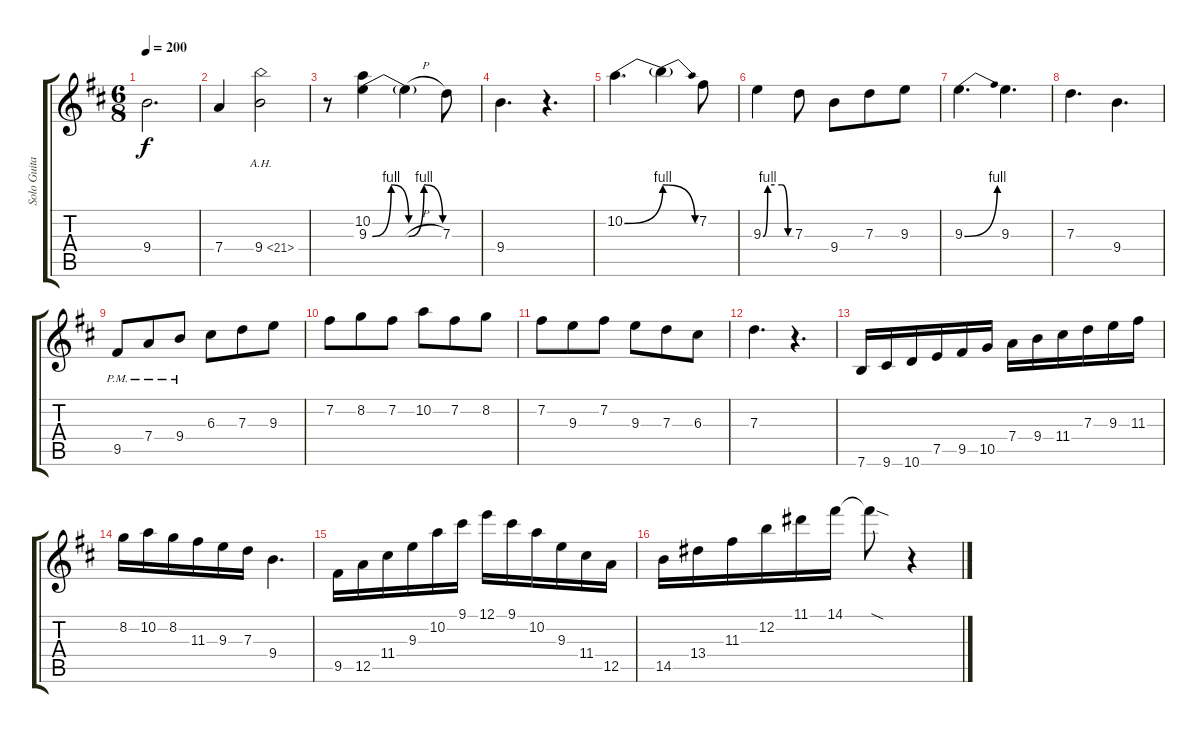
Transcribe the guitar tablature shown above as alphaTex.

\track ("Solo Guitarra" "Solo Guita") {instrument distortionguitar}
\staff {score tabs}
\tuning (E4 B3 G3 D3 A2 E2) {hide}
\ts (6 8)
\tempo 200
\clef g2
\ks bminor
9.4.2{d dy f} |
7.4.4 9.4{ah 12}.2 |
r.8 (10.2 9.3{be (custom 0 0 16 4 31 0 44 4 60 0)}).4 9.3{h t}.4 7.3.8 |
9.4.4{d} r.4{d} |
10.2{be (bend 0 0 60 4)}.4{d} 10.2{be (release 0 4 60 0) t}.4 7.2.8 |
9.3{be (custom 0 0 10 4 40 4 53 0 60 0)}.4 7.3.8 9.4.8 7.3.8 9.3.8 |
9.3{be (bend 0 0 60 4)}.4{d} 9.3.4{d} |
7.3.4{d} 9.4.4{d} |
9.5{pm}.8 7.4{pm}.8 9.4{pm}.8 6.3.8 7.3.8 9.3.8 |
7.2.8 8.2.8 7.2.8 10.2.8 7.2.8 8.2.8 |
7.2.8 9.3.8 7.2.8 9.3.8 7.3.8 6.3.8 |
7.3.4{d} r.4{d} |
7.6.16 9.6.16 10.6.16 7.5.16 9.5.16 10.5.16 7.4.16 9.4.16 11.4.16 7.3.16 9.3.16 11.3.16 |
8.2.16 10.2.16 8.2.16 11.3.16 9.3.16 7.3.16 9.4.4{d} |
9.5.16 12.5.16 11.4.16 9.3.16 10.2.16 9.1.16 12.1.16 9.1.16 10.2.16 9.3.16 11.4.16 12.5.16 |
14.5.16 13.4.16 11.3.16 12.2.16 11.1.16 14.1.16 14.1{sod t}.8 r.4
